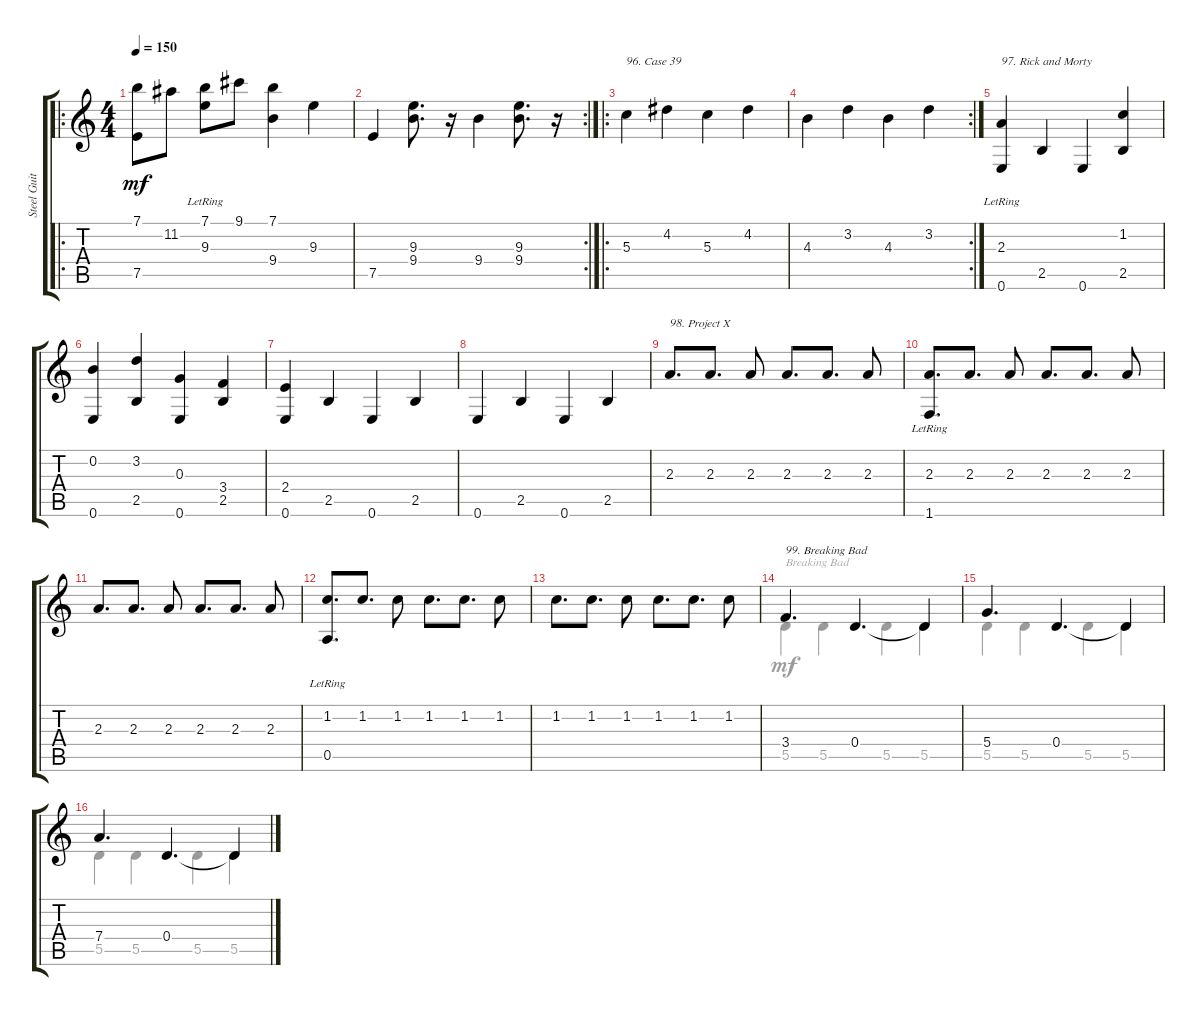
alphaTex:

\track ("Steel Guitar" "Steel Guit") {instrument acousticguitarsteel}
\staff {score tabs}
\tuning (E4 B3 G3 D3 A2 E2) {hide}
\voice
\ro
\ts (4 4)
\tempo 150
\clef g2
\ks c
(7.1 7.5).8{dy mf} 11.2.8 (7.1{lr} 9.3).8 9.1.8 (7.1 9.4).4 9.3.4 |
\rc 2
7.5.4 (9.3 9.4).8{d} r.16 9.4.4 (9.3 9.4).8{d} r.16 |
\ro
5.3.4{txt "96. Case 39"} 4.2.4 5.3.4 4.2.4 |
\rc 2
4.3.4 3.2.4 4.3.4 3.2.4 |
(2.3{lr} 0.6).4{txt "97. Rick and Morty"} 2.5.4 0.6.4 (1.2 2.5).4 |
(0.2 0.6).4 (3.2 2.5).4 (0.3 0.6).4 (3.4 2.5).4 |
(2.4 0.6).4 2.5.4 0.6.4 2.5.4 |
0.6.4 2.5.4 0.6.4 2.5.4 |
2.3.8{d txt "98. Project X"} 2.3.8{d} 2.3.8 2.3.8{d} 2.3.8{d} 2.3.8 |
(2.3 1.6{lr}).8{d} 2.3.8{d} 2.3.8 2.3.8{d} 2.3.8{d} 2.3.8 |
2.3.8{d} 2.3.8{d} 2.3.8 2.3.8{d} 2.3.8{d} 2.3.8 |
(1.2 0.5{lr}).8{d} 1.2.8{d} 1.2.8 1.2.8{d} 1.2.8{d} 1.2.8 |
1.2.8{d} 1.2.8{d} 1.2.8 1.2.8{d} 1.2.8{d} 1.2.8 |
3.4.4{d txt "99. Breaking Bad"} 0.4.4{d} 0.4{t}.4 |
5.4.4{d} 0.4.4{d} 0.4{t}.4 |
7.4.4{d} 0.4.4{d} 0.4{t}.4
\voice
\clef g2
\ottava regular
\simile none
\ks c
|
|
|
|
|
|
|
|
|
|
|
|
|
5.5.4{txt "Breaking Bad"} 5.5.4 5.5.4 5.5.4 |
5.5.4 5.5.4 5.5.4 5.5.4 |
5.5.4 5.5.4 5.5.4 5.5.4
